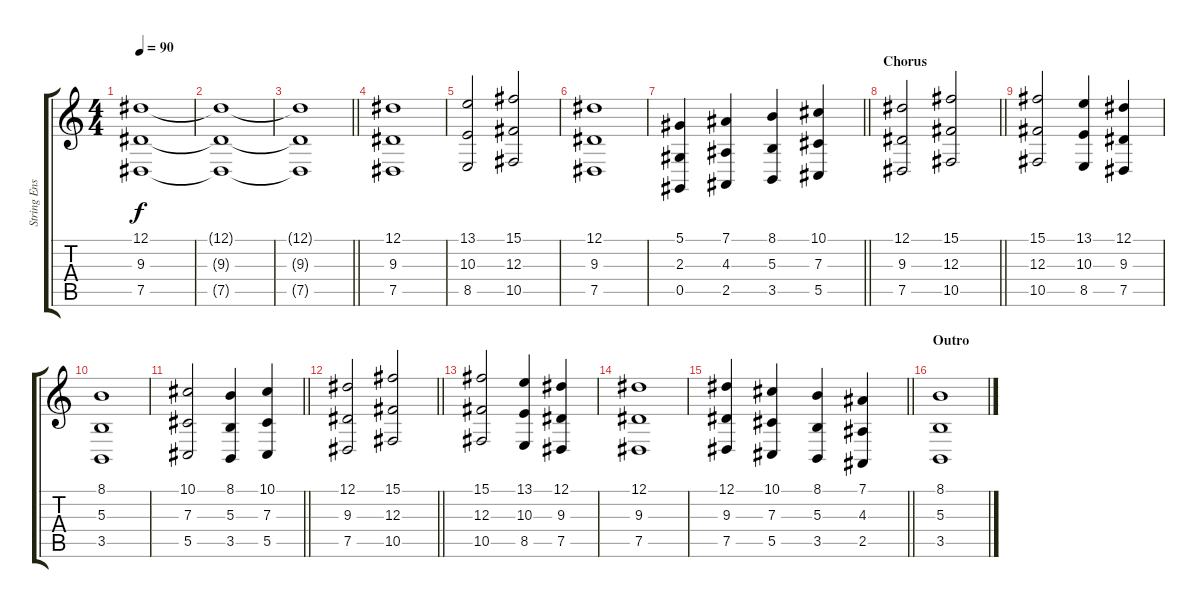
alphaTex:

\track ("String Ensemble" "String Ens") {instrument stringensemble1}
\staff {score tabs}
\tuning (Eb4 B3 Gb3 Db3 Ab2 Eb2) {hide}
\ts (4 4)
\tempo 90
\clef g2
\ks c
(12.1{t} 9.3{t} 7.5{t}).1{dy f} |
(12.1{t} 9.3{t} 7.5{t}).1 |
\barLineRight lightlight
(12.1{t} 9.3{t} 7.5{t}).1 |
(12.1 9.3 7.5).1{volume 7} |
(13.1 10.3 8.5).2 (15.1 12.3 10.5).2 |
(12.1 9.3 7.5).1 |
\barLineRight lightlight
(5.1 2.3 0.5).4 (7.1 4.3 2.5).4 (8.1 5.3 3.5).4 (10.1 7.3 5.5).4 |
\section ("" "Chorus")
\barLineRight lightlight
(12.1 9.3 7.5).2{volume 7} (15.1 12.3 10.5).2 |
(15.1 12.3 10.5).2 (13.1 10.3 8.5).4 (12.1 9.3 7.5).4 |
(8.1 5.3 3.5).1 |
\barLineRight lightlight
(10.1 7.3 5.5).2 (8.1 5.3 3.5).4 (10.1 7.3 5.5).4 |
\barLineRight lightlight
(12.1 9.3 7.5).2 (15.1 12.3 10.5).2 |
(15.1 12.3 10.5).2 (13.1 10.3 8.5).4 (12.1 9.3 7.5).4 |
(12.1 9.3 7.5).1 |
\barLineRight lightlight
(12.1 9.3 7.5).4 (10.1 7.3 5.5).4 (8.1 5.3 3.5).4 (7.1 4.3 2.5).4 |
\section ("" "Outro")
(8.1 5.3 3.5).1
